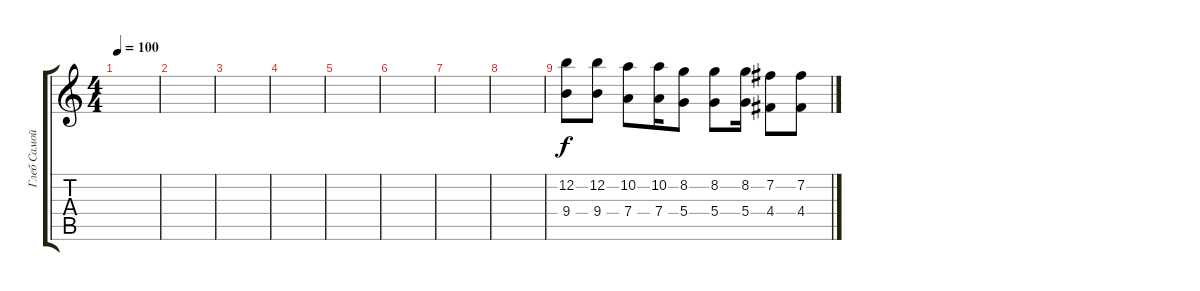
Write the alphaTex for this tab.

\track ("Глеб Самойлов" "Глеб Самой") {instrument distortionguitar}
\staff {score tabs}
\tuning (E4 B3 G3 D3 A2 E2) {hide}
\ts (4 4)
\tempo 100
\clef g2
\ks c
|
|
|
|
|
|
|
|
(12.2 9.4).8 (12.2 9.4).8 (10.2 7.4).8 (10.2 7.4).16 (8.2 5.4).8 (8.2 5.4).8 (8.2 5.4).16 (7.2 4.4).8 (7.2 4.4).8
